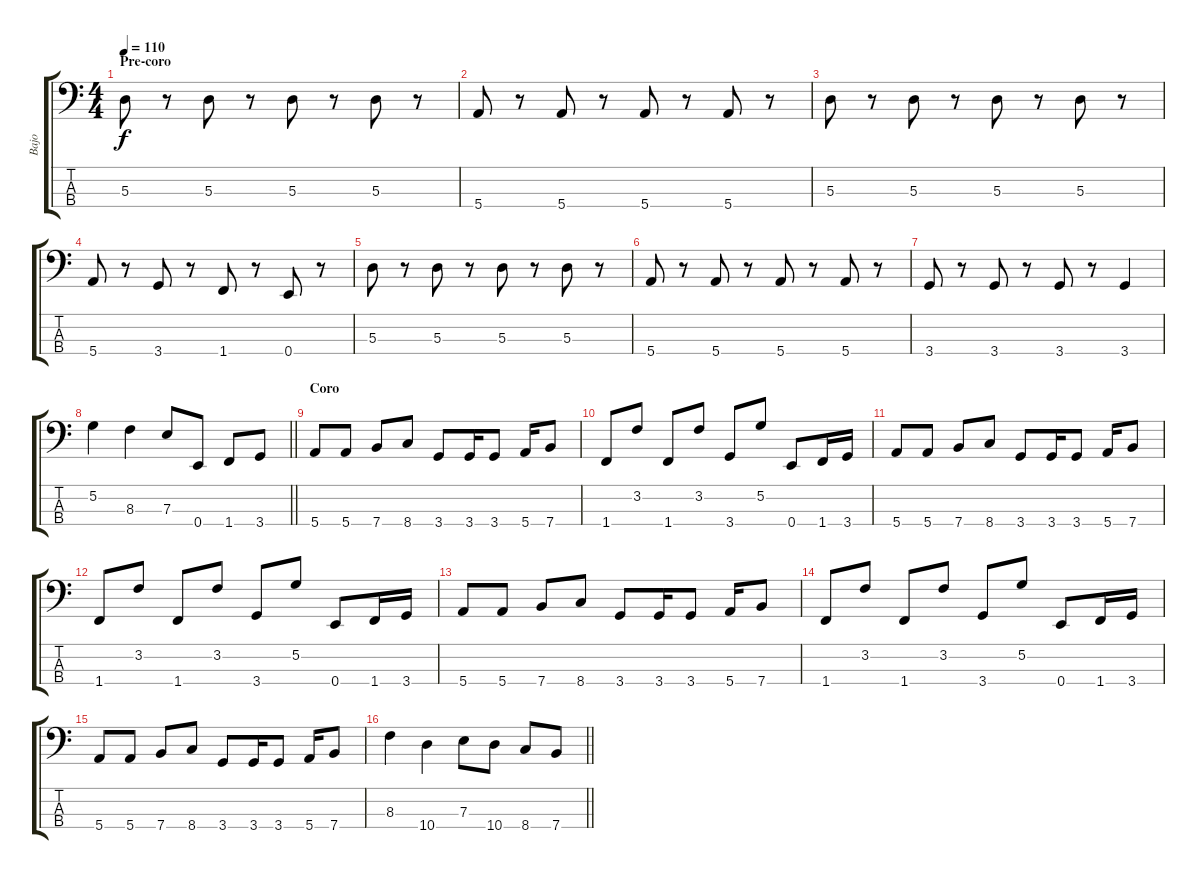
\track ("Bajo" "Bajo") {instrument electricbassfinger}
\staff {score tabs}
\tuning (G2 D2 A1 E1) {hide}
\ts (4 4)
\section ("" "Pre-coro")
\tempo 110
\clef f4
\ks c
5.3.8{dy f} r.8 5.3.8 r.8 5.3.8 r.8 5.3.8 r.8 |
5.4.8 r.8 5.4.8 r.8 5.4.8 r.8 5.4.8 r.8 |
5.3.8 r.8 5.3.8 r.8 5.3.8 r.8 5.3.8 r.8 |
5.4.8 r.8 3.4.8 r.8 1.4.8 r.8 0.4.8 r.8 |
5.3.8 r.8 5.3.8 r.8 5.3.8 r.8 5.3.8 r.8 |
5.4.8 r.8 5.4.8 r.8 5.4.8 r.8 5.4.8 r.8 |
3.4.8 r.8 3.4.8 r.8 3.4.8 r.8 3.4.4 |
\barLineRight lightlight
5.2.4 8.3.4 7.3.8 0.4.8 1.4.8 3.4.8 |
\section ("" "Coro")
5.4.8 5.4.8 7.4.8 8.4.8 3.4.8 3.4.16 3.4.8 5.4.16 7.4.8 |
1.4.8 3.2.8 1.4.8 3.2.8 3.4.8 5.2.8 0.4.8 1.4.16 3.4.16 |
5.4.8 5.4.8 7.4.8 8.4.8 3.4.8 3.4.16 3.4.8 5.4.16 7.4.8 |
1.4.8 3.2.8 1.4.8 3.2.8 3.4.8 5.2.8 0.4.8 1.4.16 3.4.16 |
5.4.8 5.4.8 7.4.8 8.4.8 3.4.8 3.4.16 3.4.8 5.4.16 7.4.8 |
1.4.8 3.2.8 1.4.8 3.2.8 3.4.8 5.2.8 0.4.8 1.4.16 3.4.16 |
5.4.8 5.4.8 7.4.8 8.4.8 3.4.8 3.4.16 3.4.8 5.4.16 7.4.8 |
\barLineRight lightlight
8.3.4 10.4.4 7.3.8 10.4.8 8.4.8 7.4.8
